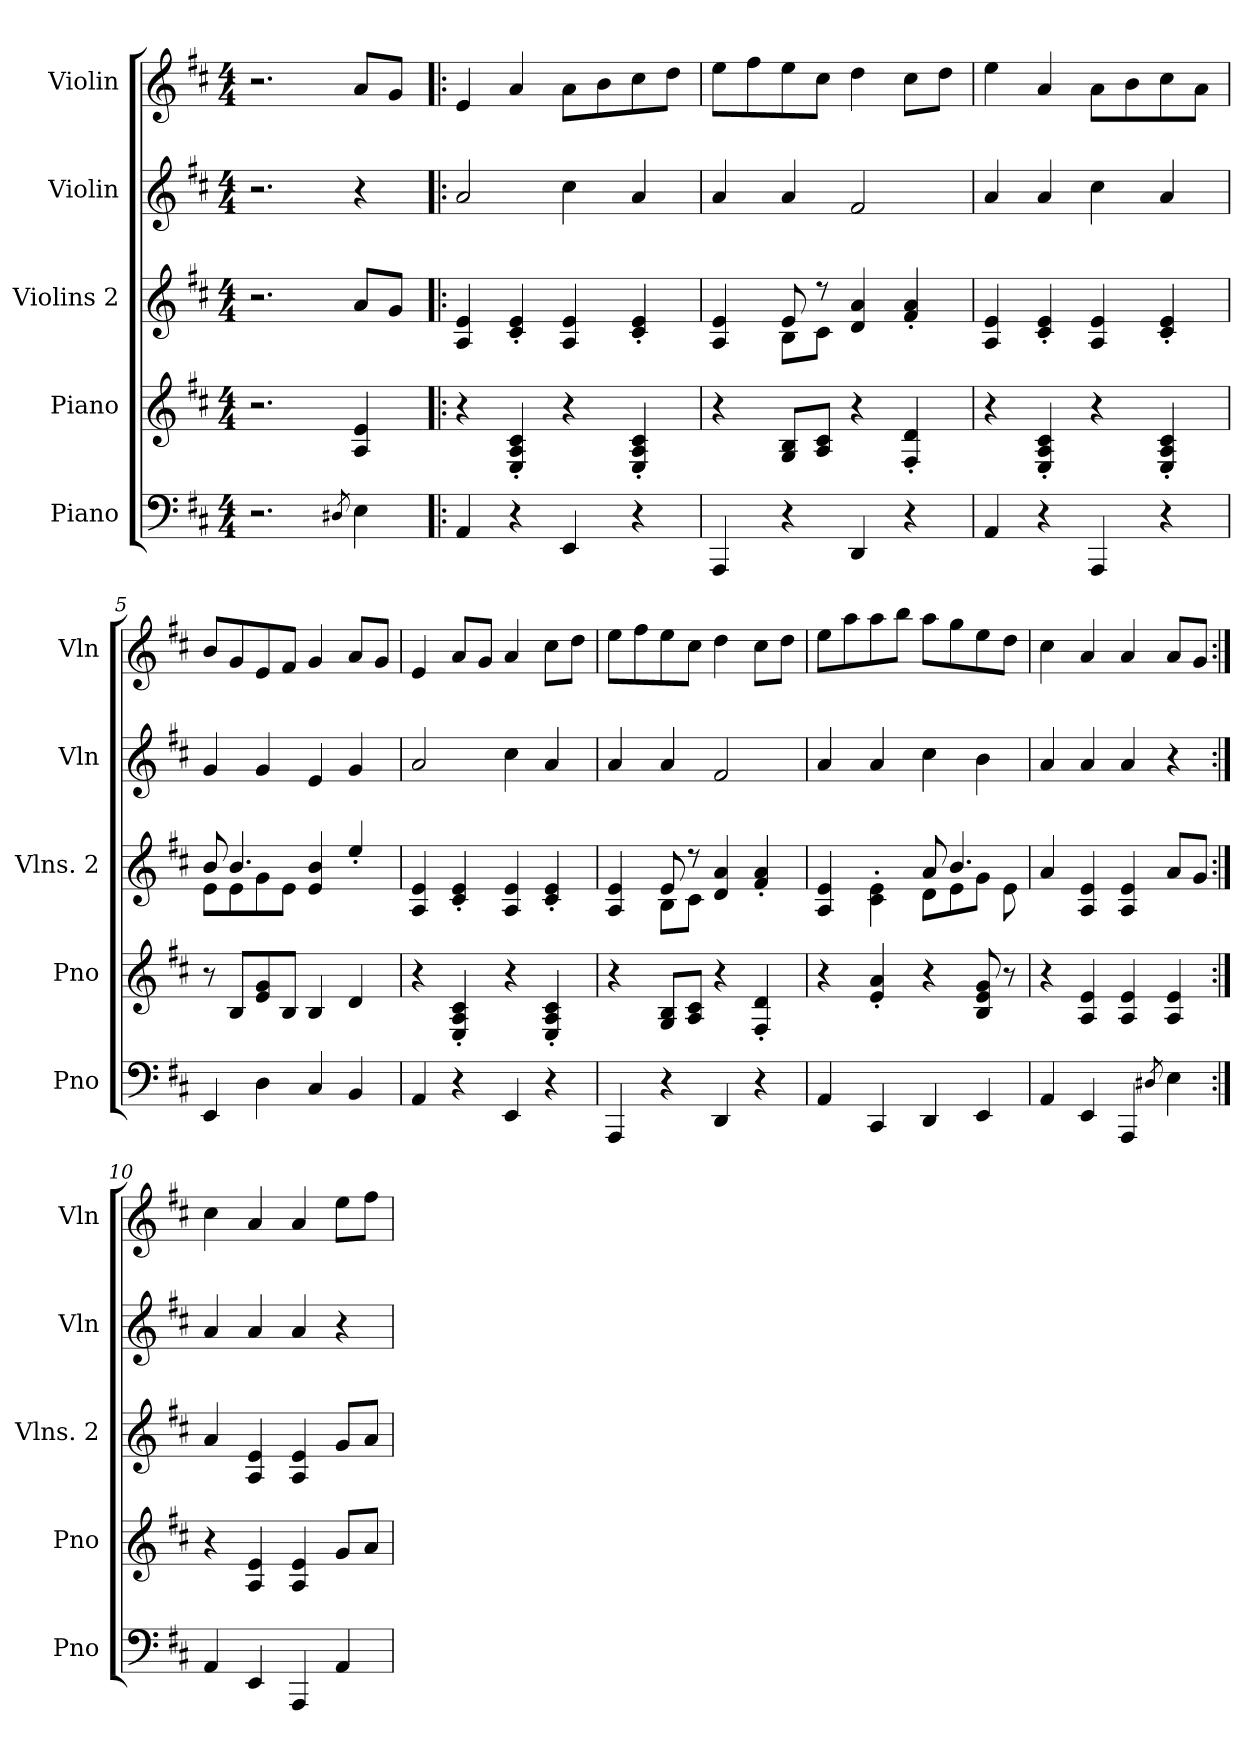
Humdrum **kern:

**kern	**kern	**kern	**kern	**kern
*part5	*part4	*part3	*part2	*part1
*staff5	*staff4	*staff3	*staff2	*staff1
*I"Piano	*I"Piano	*I"Violins 2	*I"Violin	*I"Violin
*I'Pno	*I'Pno	*I'Vlns. 2	*I'Vln	*I'Vln
*clefF4	*clefG2	*clefG2	*clefG2	*clefG2
*k[f#c#]	*k[f#c#]	*k[f#c#]	*k[f#c#]	*k[f#c#]
*M4/4	*M4/4	*M4/4	*M4/4	*M4/4
=1	=1	=1	=1	=1
2.r	2.r	2.r	2.r	2.r
8qD#X/	.	.	.	.
4E\	4A/ 4e/	8a/L	4r	8a/L
.	.	8g/J	.	8g/J
=2!|:	=2!|:	=2!|:	=2!|:	=2!|:
4AA/	4r	4A/ 4e/	2a/	4e/
4r	4E/' 4A/' 4c#/'	4c#/' 4e/'	.	4a/
4EE/	4r	4A/ 4e/	4cc#\	8a\L
.	.	.	.	8b\
4r	4E/' 4A/' 4c#/'	4c#/' 4e/'	4a/	8cc#\
.	.	.	.	8dd\J
=3	=3	=3	=3	=3
*	*	*^	*	*
4AAA/	4r	4A/ 4e/	4ryy	4a/	8ee\L
.	.	.	.	.	8ff#\
4r	8G/ 8B/L	8e/	8B\L	4a/	8ee\
.	8A/ 8c#/J	8r	8c#\J	.	8cc#\J
4DD/	4r	4d/ 4a/	2ryy	2f#/	4dd\
4r	4F#/' 4d/'	4f#/' 4a/'	.	.	8cc#\L
.	.	.	.	.	8dd\J
*	*	*v	*v	*	*
=4	=4	=4	=4	=4
4AA/	4r	4A/ 4e/	4a/	4ee\
4r	4E/' 4A/' 4c#/'	4c#/' 4e/'	4a/	4a/
4AAA/	4r	4A/ 4e/	4cc#\	8a\L
.	.	.	.	8b\
4r	4E/' 4A/' 4c#/'	4c#/' 4e/'	4a/	8cc#\
.	.	.	.	8a\J
=5	=5	=5	=5	=5
*	*	*^	*	*
4EE/	8r	8b/	8e\L	4g/	8b/L
.	8B/L	4.b/	8e\	.	8g/
4D\	8e/ 8g/	.	8g\	4g/	8e/
.	8B/J	.	8e\J	.	8f#/J
4C#/	4B/	4e/ 4b/	2ryy	4e/	4g/
4BB/	4d/	4ee'/	.	4g/	8a/L
.	.	.	.	.	8g/J
*	*	*v	*v	*	*
!!LO:LB:g=z
=6	=6	=6	=6	=6
4AA/	4r	4A/ 4e/	2a/	4e/
4r	4E/' 4A/' 4c#/'	4c#/' 4e/'	.	8a/L
.	.	.	.	8g/J
4EE/	4r	4A/ 4e/	4cc#\	4a/
4r	4E/' 4A/' 4c#/'	4c#/' 4e/'	4a/	8cc#\L
.	.	.	.	8dd\J
=7	=7	=7	=7	=7
*	*	*^	*	*
4AAA/	4r	4A/ 4e/	4ryy	4a/	8ee\L
.	.	.	.	.	8ff#\
4r	8G/ 8B/L	8e/	8B\L	4a/	8ee\
.	8A/ 8c#/J	8r	8c#\J	.	8cc#\J
4DD/	4r	4d/ 4a/	2ryy	2f#/	4dd\
4r	4F#/' 4d/'	4f#/' 4a/'	.	.	8cc#\L
.	.	.	.	.	8dd\J
=8	=8	=8	=8	=8	=8
4AA/	4r	2ryy	4A/ 4e/	4a/	8ee\L
.	.	.	.	.	8aa\
4CC#/	4e/' 4a/'	.	4c#\' 4e\'	4a/	8aa\
.	.	.	.	.	8bb\J
4DD/	4r	8a/	8d\L	4cc#\	8aa\L
.	.	4.b/	8e\	.	8gg\
4EE/	8B/ 8e/ 8g/	.	8g\J	4b\	8ee\
.	8r	.	8e\	.	8dd\J
*	*	*v	*v	*	*
=9	=9	=9	=9	=9
4AA/	4r	4a/	4a/	4cc#\
4EE/	4A/ 4e/	4A/ 4e/	4a/	4a/
4AAA/	4A/ 4e/	4A/ 4e/	4a/	4a/
8qD#X/	.	.	.	.
4E\	4A/ 4e/	8a/L	4r	8a/L
.	.	8g/J	.	8g/J
!!LO:PB:g=z
=10:|!	=10:|!	=10:|!	=10:|!	=10:|!
4AA/	4r	4a/	4a/	4cc#\
4EE/	4A/ 4e/	4A/ 4e/	4a/	4a/
4AAA/	4A/ 4e/	4A/ 4e/	4a/	4a/
4AA/	8g/L	8g/L	4r	8ee\L
.	8a/J	8a/J	.	8ff#\J
=	=	=	=	=
*-	*-	*-	*-	*-
